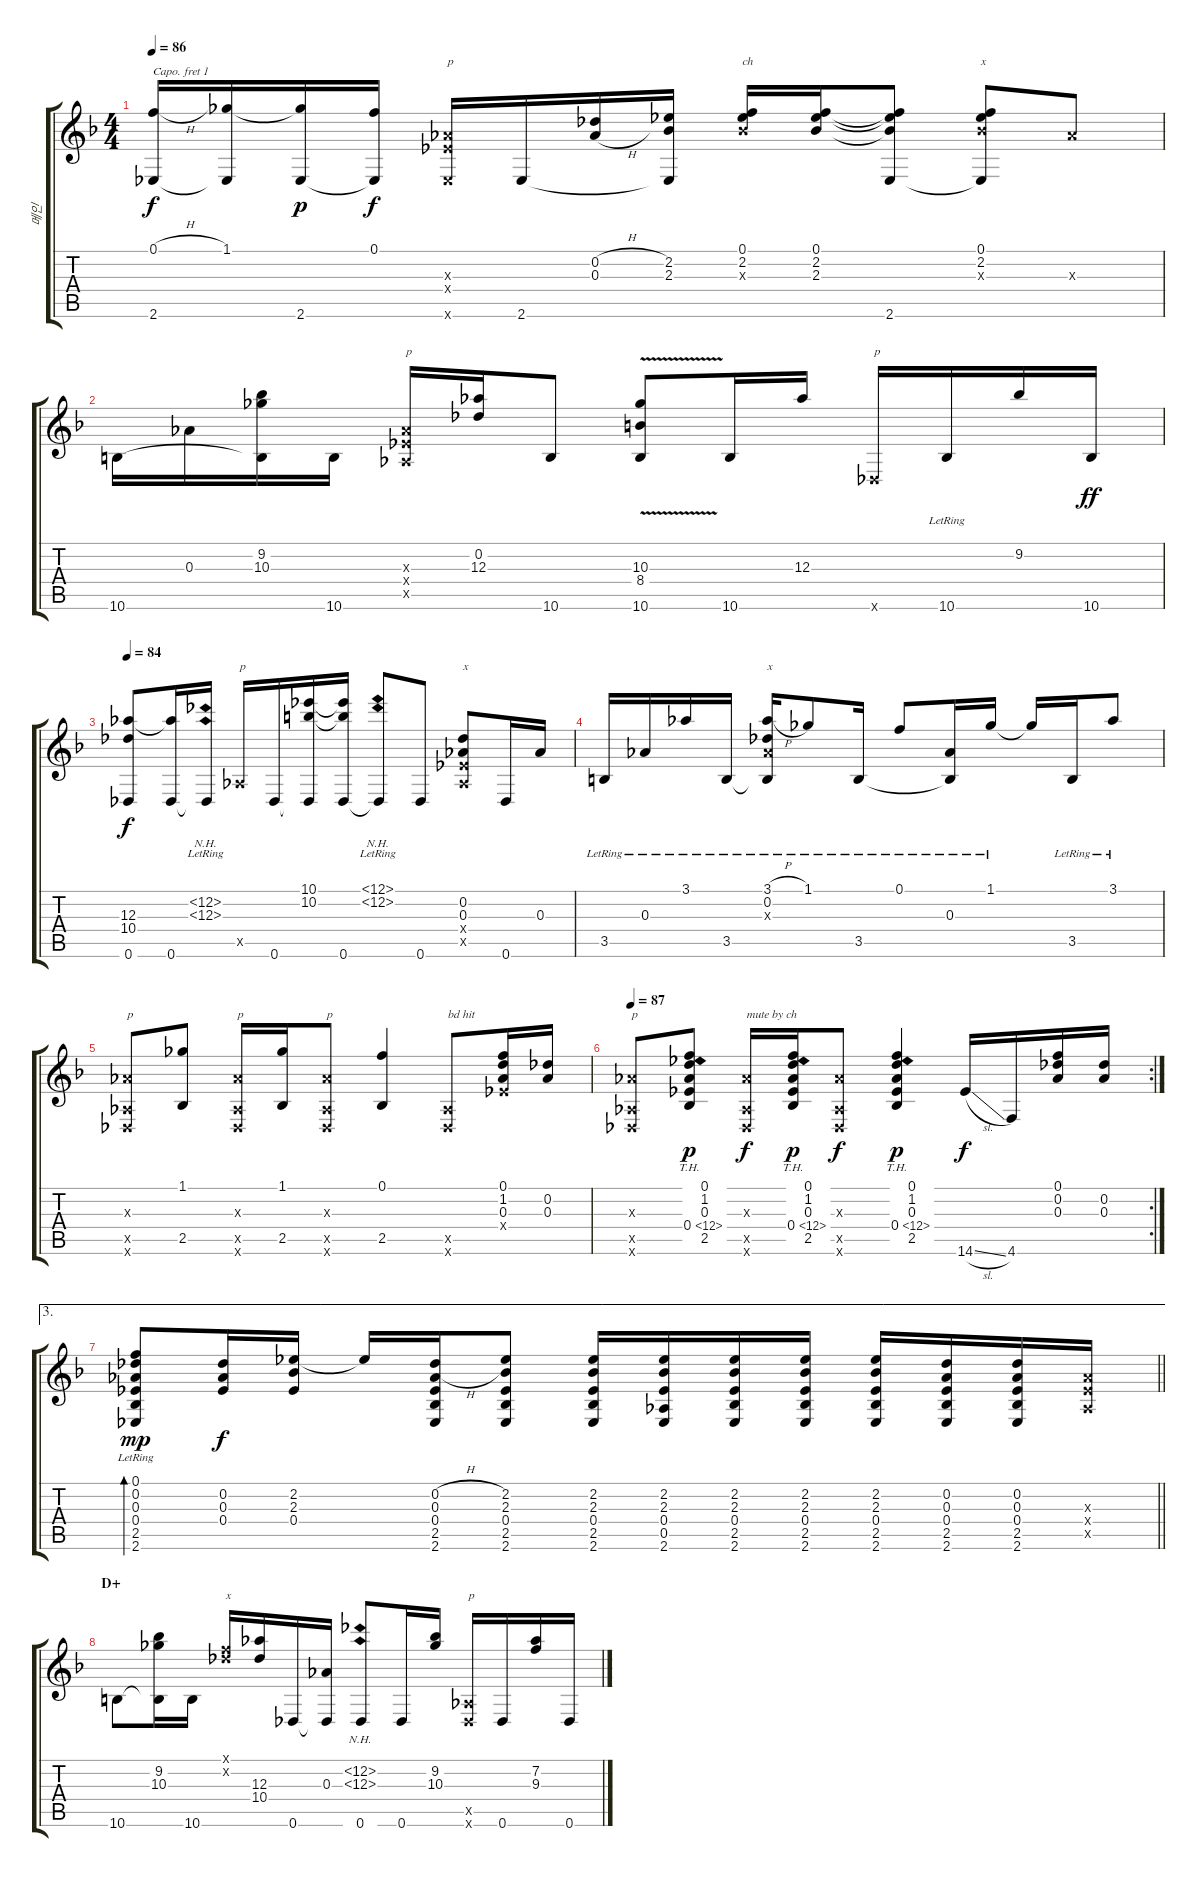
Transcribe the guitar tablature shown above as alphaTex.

\track ("메인" "메인") {instrument acousticguitarsteel}
\staff {score tabs}
\capo 1
\tuning (E4 C4 G3 D3 G2 C2) {hide}
\ts (4 4)
\tempo 86
\clef g2
\ks f
(0.1{h} 2.6).16{dy f} (1.1 2.6{t}).16 (1.1{t} 2.6).16{dy p} (0.1 2.6{t}).16{dy f} (0.3{x} 0.4{x} 2.6{x}).16{txt "p"} 2.6.16 (0.2{h} 0.3{h}).16 (2.2 2.3 2.6{t}).16 (0.1 2.2 2.3{x}).16{txt "ch"} (0.1 2.2 2.3).16 (0.1{t} 2.2{t} 2.3{t} 2.6).8 (0.1 2.2 2.3{x} 2.6{t}).8{txt "x"} 0.3{x}.8 |
10.6.16 0.3.16 (9.2 10.3 10.6{t}).16 10.6.16 (0.3{x} 0.4{x} 0.5{x}).16{txt "p"} (0.2 12.3).16 10.6.8 (10.3{v} 8.4{v} 10.6).8 10.6.16 12.3.16 0.6{x}.16{txt "p"} 10.6{lr}.16 9.2.16 10.6.16{dy ff} |
\tempo 84
(12.3 10.4 0.6).8{dy f} (12.3{t} 0.6).16 (12.2{nh lr} 12.3{nh} 0.6{t}).16 0.5{x}.16{txt "p"} 0.6.16 (10.1 10.2 0.6{t}).16 (10.1{t} 10.2{t} 0.6).16 (12.1{nh lr} 12.2{nh lr} 0.6{t}).8 0.6.8 (0.2 0.3 0.4{x} 0.5{x}).8{txt "x"} 0.6.16 0.3.16 |
3.5{lr}.16 0.3{lr}.16 3.1{lr}.16 3.5{lr}.16 (3.1{h lr} 0.2{lr} 0.3{x} 3.5{t}).16{txt "x"} 1.1{lr}.8 3.5{lr}.16 0.1{lr}.8 (0.3{lr} 3.5{t}).16 1.1{lr}.16 1.1{t}.16 3.5{lr}.16 3.1{lr}.8 |
(0.3{x} 0.5{x} 0.6{x}).8{txt "p"} (1.1 2.5).8 (0.3{x} 0.5{x} 0.6{x}).16{txt "p"} (1.1 2.5).16 (0.3{x} 0.5{x} 0.6{x}).8{txt "p"} (0.1 2.5).4 (0.5{x} 0.6{x}).8{txt "bd hit"} (0.1 1.2 0.3 0.4{x}).16 (0.2 0.3).16 |
\rc 2
\tempo 87
(0.3{x} 0.5{x} 0.6{x}).8{txt "p"} (0.1 1.2 0.3 0.4{th 12} 2.5).8{dy p} (0.3{x} 0.5{x} 0.6{x}).16{txt "mute by ch" dy f} (0.1 1.2 0.3 0.4{th 12} 2.5).16{dy p} (0.3{x} 0.5{x} 0.6{x}).8{dy f} (0.1 1.2 0.3 0.4{th 12} 2.5).4{dy p} 14.6{sl}.16{dy f} 4.6.16 (0.1 0.2 0.3).16 (0.2 0.3).16 |
\ae 3
\barLineRight lightlight
(0.1{lr} 0.2{lr} 0.3{lr} 0.4{lr} 2.5{lr} 2.6).8{bd 120 dy mp} (0.2 0.3 0.4).16{dy f} (2.2 2.3 0.4).16 2.2{t}.16 (0.2{h} 0.3{h} 0.4 2.5 2.6).16 (2.2 2.3 0.4 2.5 2.6).8 (2.2 2.3 0.4 2.5 2.6).16 (2.2 2.3 0.4 0.5 2.6).16 (2.2 2.3 0.4 2.5 2.6).16 (2.2 2.3 0.4 2.5 2.6).16 (2.2 2.3 0.4 2.5 2.6).16 (0.2 0.3 0.4 2.5 2.6).16 (0.2 0.3 0.4 2.5 2.6).16 (0.3{x} 0.4{x} 0.5{x}).16 |
\section ("" "D+")
10.6.8{volume 0} (9.2 10.3 10.6{t}).16 10.6.16 (0.1{x} 0.2{x}).16{txt "x"} (12.3 10.4).16 0.6.16 (0.3 0.6{t}).16 (12.2{nh} 12.3{nh} 0.6).8 0.6.16 (9.2 10.3).16 (0.5{x} 0.6{x}).16{txt "p"} 0.6.16 (7.2 9.3).16 0.6.16
